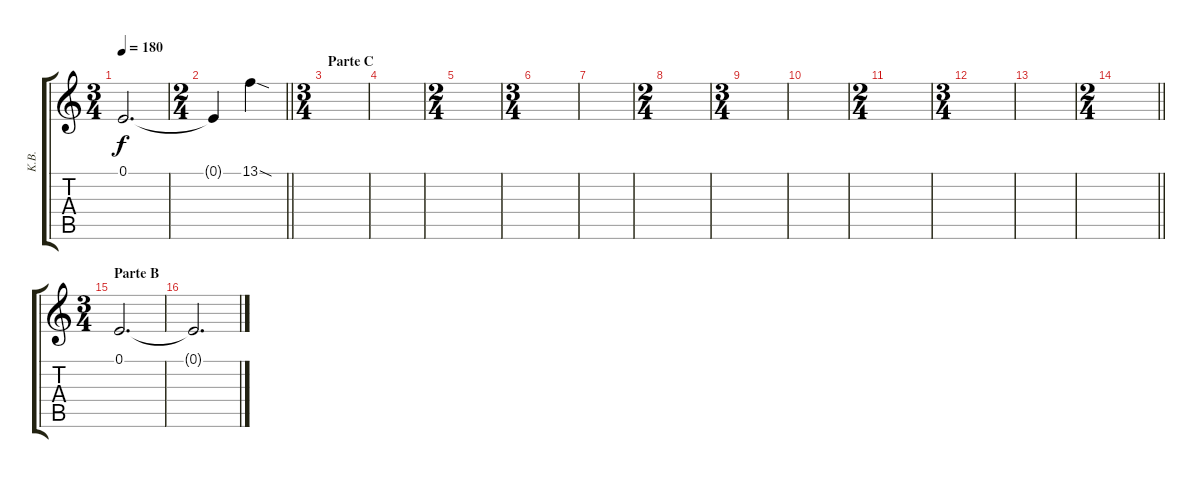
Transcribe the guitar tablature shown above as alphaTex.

\track ("K.B." "K.B.") {instrument lead1square}
\staff {score tabs}
\tuning (E4 B3 G3 D3 A2 E2) {hide}
\ts (3 4)
\tempo 180
\clef g2
\ks c
0.1{t}.2{d dy f} |
\ts (2 4)
\barLineRight lightlight
0.1{t}.4 13.1{sod}.4 |
\ts (3 4)
\section ("" "Parte C")
|
|
\ts (2 4)
|
\ts (3 4)
|
|
\ts (2 4)
|
\ts (3 4)
|
|
\ts (2 4)
|
\ts (3 4)
|
|
\ts (2 4)
\barLineRight lightlight
|
\ts (3 4)
\section ("" "Parte B")
0.1.2{d} |
0.1{t}.2{d}
